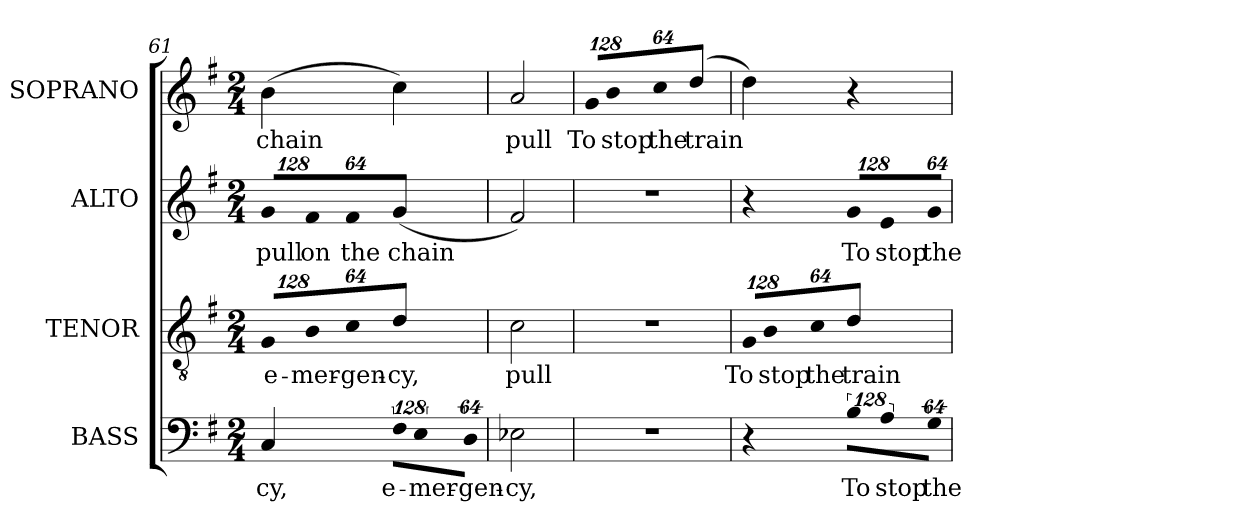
**kern	**text	**kern	**text	**kern	**text	**kern	**text
*part4	*part4	*part3	*part3	*part2	*part2	*part1	*part1
*staff4	*staff4	*staff3	*staff3	*staff2	*staff2	*staff1	*staff1
*I"BASS	*	*I"TENOR	*	*I"ALTO	*	*I"SOPRANO	*
*I'B.	*	*I'T.	*	*I'A.	*	*I'S.	*
*clefF4	*	*clefGv2	*	*clefG2	*	*clefG2	*
*	*	*ITrd7c12	*	*	*	*	*
*k[f#]	*	*k[f#]	*	*k[f#]	*	*k[f#]	*
*G:	*	*G:	*	*G:	*	*G:	*
*M2/4	*	*M2/4	*	*M2/4	*	*M2/4	*
=61	=61	=61	=61	=61	=61	=61	=61
!	!LO:LY:b:color=#000000	!	!	!	!	!	!
*	*	*Xbrackettup	*	*	*	*	*
!	!	!LO:N:vis=8	!	!	!	!	!
!	!	!	!LO:LY:b:color=#000000	!	!	!	!
*	*	*	*	*Xbrackettup	*	*	*
!	!	!	!	!LO:N:vis=8	!	!	!
!	!	!	!	!	!LO:LY:b:color=#000000	!	!
!	!	!	!	!	!	!	!LO:LY:b:color=#000000
4Ci/	-cy,	1024%85GGi/L	e-	1024%85gi/L	pull	(4bi\	chain
!	!	!LO:N:vis=8	!	!	!	!	!
!	!	!	!LO:LY:b:color=#000000	!LO:N:vis=8	!	!	!
!	!	!	!	!	!LO:LY:b:color=#000000	!	!
.	.	1024%85BBi/	-mer-	1024%85f#i/	on	.	.
!	!	!LO:N:vis=8	!	!	!	!	!
!	!	!	!LO:LY:b:color=#000000	!LO:N:vis=8	!	!	!
!	!	!	!	!	!LO:LY:b:color=#000000	!	!
.	.	512%43Ci/J	-gen-	512%43f#i/J	the	.	.
!LO:N:vis=8	!	!	!	!	!	!	!
!	!LO:LY:b:color=#000000	!	!	!	!	!	!
!	!	!	!LO:LY:b:color=#000000	!	!	!	!
!	!	!	!	!	!LO:LY:b:color=#000000	!	!
1024%85F#i\L	e-	4Di\	-cy,	(4gi/	chain	4cci\)	.
!LO:N:vis=8	!	!	!	!	!	!	!
!	!LO:LY:b:color=#000000	!	!	!	!	!	!
1024%85Ei\	-mer-	.	.	.	.	.	.
!LO:N:vis=8	!	!	!	!	!	!	!
!	!LO:LY:b:color=#000000	!	!	!	!	!	!
512%43Di\J	-gen-	.	.	.	.	.	.
=62	=62	=62	=62	=62	=62	=62	=62
!	!LO:LY:b:color=#000000	!	!	!	!	!	!
!	!	!	!LO:LY:b:color=#000000	!	!	!	!
!	!	!	!	!	!	!	!LO:LY:b:color=#000000
2E-Xi\	-cy,	2Ci\	pull	2f#i/)	.	2ai/	pull
=63	=63	=63	=63	=63	=63	=63	=63
!LO:N:vis=1	!	!LO:N:vis=1	!	!LO:N:vis=1	!	!	!
*	*	*	*	*	*	*Xbrackettup	*
!	!	!	!	!	!	!LO:N:vis=8	!
!	!	!	!	!	!	!	!LO:LY:b:color=#000000
2r	.	2r	.	2r	.	1024%85gi/L	To
!	!	!	!	!	!	!LO:N:vis=8	!
!	!	!	!	!	!	!	!LO:LY:b:color=#000000
.	.	.	.	.	.	1024%85bi/	stop
!	!	!	!	!	!	!LO:N:vis=8	!
!	!	!	!	!	!	!	!LO:LY:b:color=#000000
.	.	.	.	.	.	512%43cci/J	the
!	!	!	!	!	!	!	!LO:LY:b:color=#000000
.	.	.	.	.	.	(4ddi\	train
!!LO:LB:g=z
=64	=64	=64	=64	=64	=64	=64	=64
!	!	!LO:N:vis=8	!	!	!	!	!
!	!	!	!LO:LY:b:color=#000000	!	!	!	!
4r	.	1024%85GGi/L	To	4r	.	4ddi\)	.
!	!	!LO:N:vis=8	!	!	!	!	!
!	!	!	!LO:LY:b:color=#000000	!	!	!	!
.	.	1024%85BBi/	stop	.	.	.	.
!	!	!LO:N:vis=8	!	!	!	!	!
!	!	!	!LO:LY:b:color=#000000	!	!	!	!
.	.	512%43Ci/J	the	.	.	.	.
!LO:N:vis=8	!	!	!	!	!	!	!
!	!LO:LY:b:color=#000000	!	!	!	!	!	!
!	!	!	!LO:LY:b:color=#000000	!LO:N:vis=8	!	!	!
!	!	!	!	!	!LO:LY:b:color=#000000	!	!
1024%85Bi\L	To	4Di\	train	1024%85gi/L	To	4r	.
!LO:N:vis=8	!	!	!	!	!	!	!
!	!LO:LY:b:color=#000000	!	!	!LO:N:vis=8	!	!	!
!	!	!	!	!	!LO:LY:b:color=#000000	!	!
1024%85Ai\	stop	.	.	1024%85ei/	stop	.	.
!LO:N:vis=8	!	!	!	!	!	!	!
!	!LO:LY:b:color=#000000	!	!	!LO:N:vis=8	!	!	!
!	!	!	!	!	!LO:LY:b:color=#000000	!	!
512%43Gi\J	the	.	.	512%43gi/J	the	.	.
=	=	=	=	=	=	=	=
*-	*-	*-	*-	*-	*-	*-	*-
